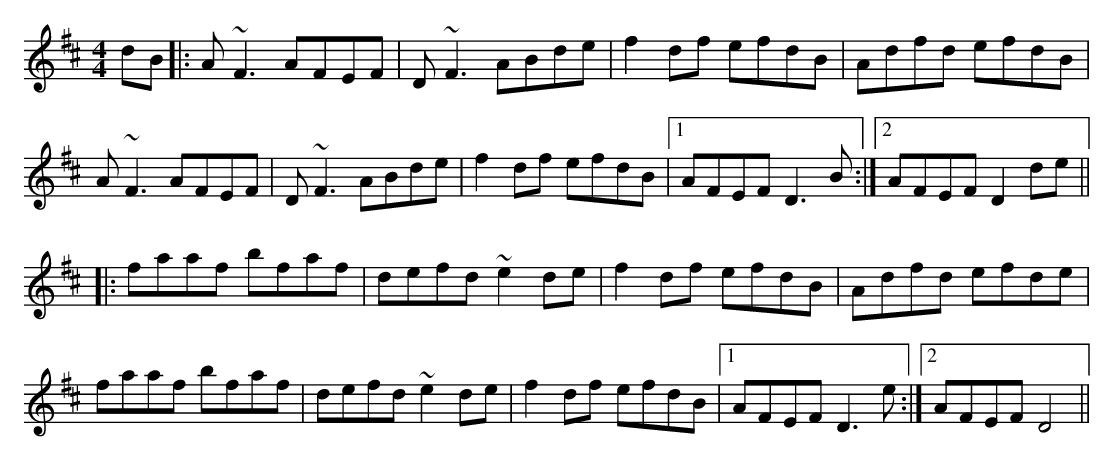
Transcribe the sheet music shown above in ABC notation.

X:1
M:4/4
K:D
dB|:A~F3 AFEF|D~F3 ABde|f2df efdB|Adfd efdB|
A~F3 AFEF|D~F3 ABde|f2df efdB|1 AFEF D3B :|2 AFEF D2de ||
|:faaf bfaf|defd ~e2de|f2df efdB|Adfd efde|
faaf bfaf|defd ~e2de|f2df efdB|1 AFEF D3e:|2 AFEF D4||
